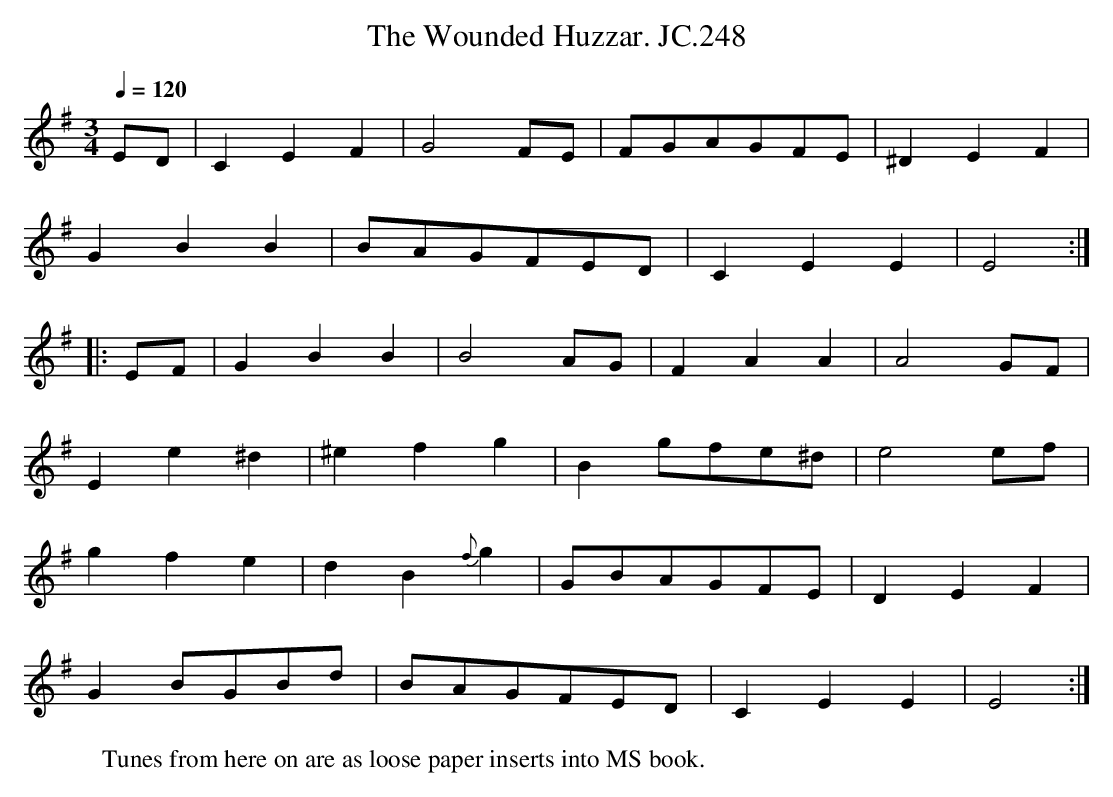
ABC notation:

X:1
T:Wounded Huzzar. JC.248, The
M:3/4
L:1/8
Q:1/4=120
K:G
ED|\\
C2E2F2|G4FE|FGAGFE|^D2E2F2|
G2B2B2|BAGFED|C2E2E2|E4:|
|:EF|G2B2B2|B4AG|F2A2A2|A4GF|
E2e2^d2|^e2f2g2|B2gfe^d|e4ef|
g2f2e2|d2B2{f}g2|GBAGFE|D2E2F2|
G2BGBd|BAGFED|C2E2E2|E4:|
W:Tunes from here on are as loose paper inserts into MS book.
